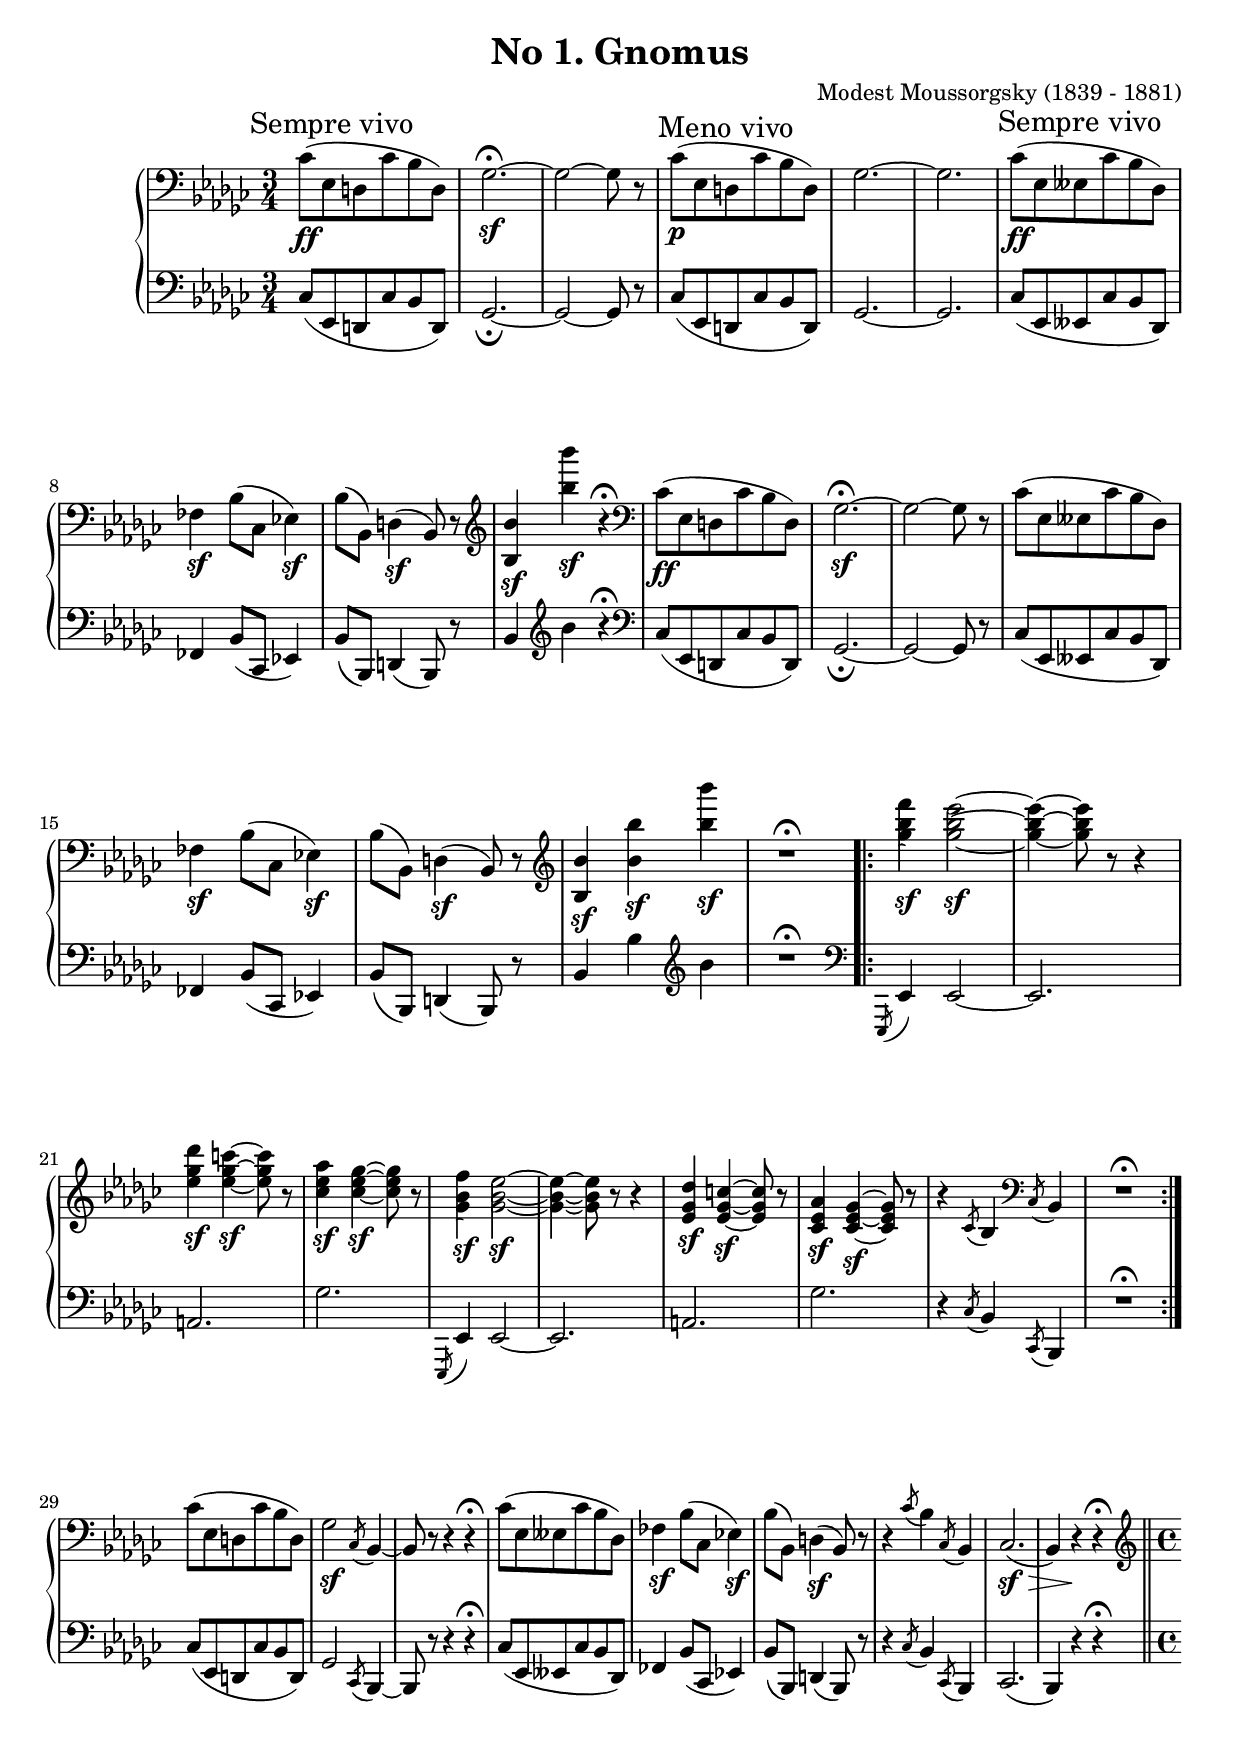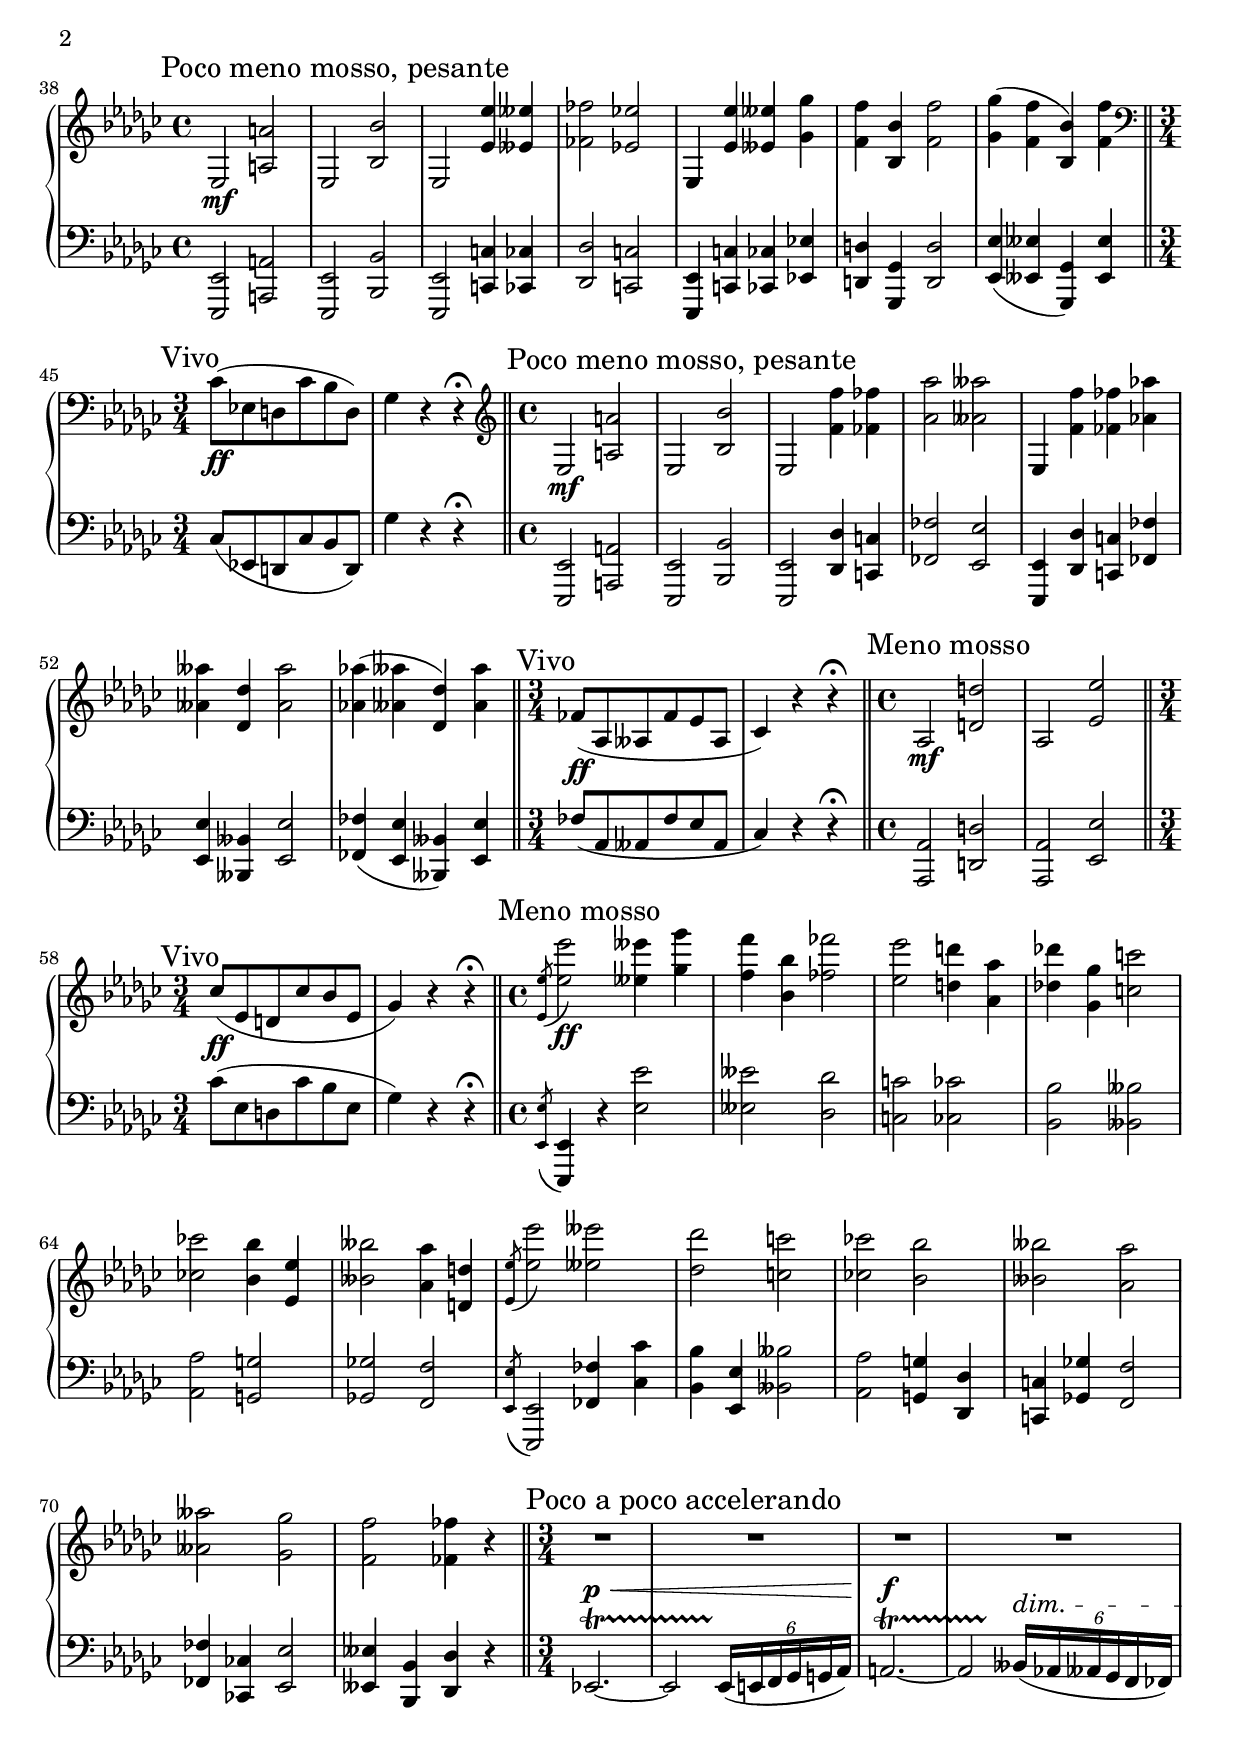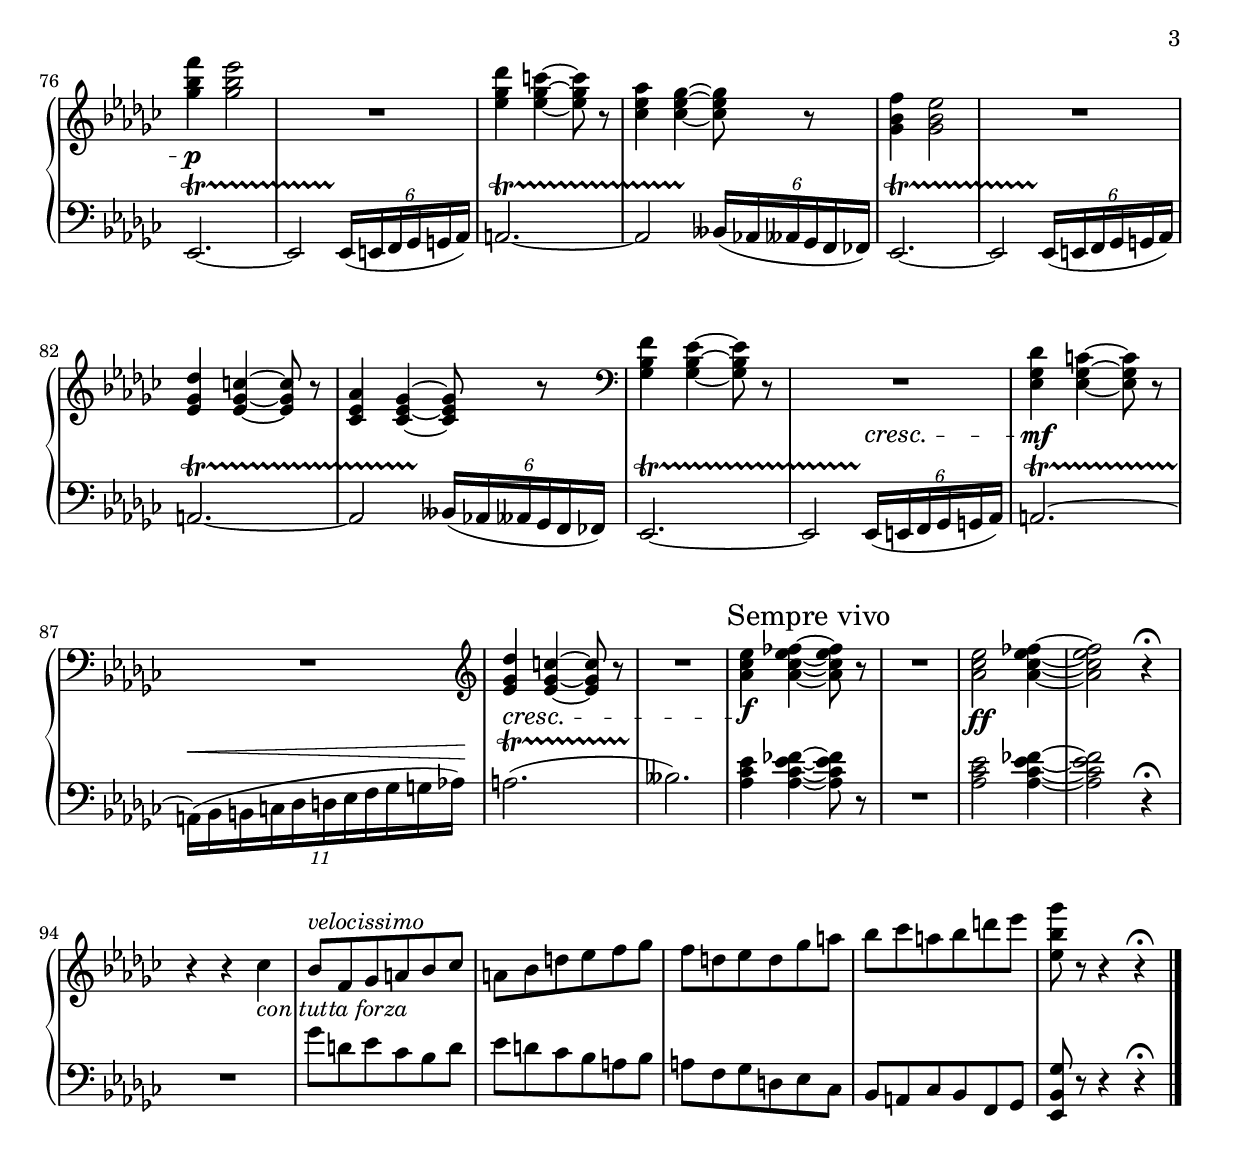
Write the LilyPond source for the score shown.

\version "2.18.2"
\language "english"

\header {
  title        = "No 1. Gnomus"
  composer     = "Modest Moussorgsky (1839 - 1881)"
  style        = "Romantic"
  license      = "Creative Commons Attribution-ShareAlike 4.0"
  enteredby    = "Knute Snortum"
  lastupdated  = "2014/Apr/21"
  date         = "1874"
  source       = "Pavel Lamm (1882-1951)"

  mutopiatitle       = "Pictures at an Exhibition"
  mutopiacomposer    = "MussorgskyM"
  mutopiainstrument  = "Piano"
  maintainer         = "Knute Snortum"
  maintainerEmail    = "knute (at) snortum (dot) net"
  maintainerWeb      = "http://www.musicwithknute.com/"
}

sempreVivo = {
  \once
  \override Score.RehearsalMark.self-alignment-X = #LEFT
  \mark "Sempre vivo" 
}
menoVivo = {
  \once
  \override Score.RehearsalMark.self-alignment-X = #LEFT
  \mark  "Meno vivo" 
}
pesante = {
  \once
  \override Score.RehearsalMark.self-alignment-X = #LEFT
  \mark  "Poco meno mosso, pesante" 
}
vivo = {
  \once
  \override Score.RehearsalMark.self-alignment-X = #LEFT
  \mark  "Vivo" 
}
menoMosso = {
  \once
  \override Score.RehearsalMark.self-alignment-X = #LEFT
  \mark  "Meno mosso" 
}
pocoAccel = {
  \once
  \override Score.RehearsalMark.self-alignment-X = #LEFT
  \mark "Poco a poco accelerando"
}
veloc = \markup { \italic "velocissimo" }
forza = \markup { \italic "con tutta forza" }

upper = {
  \time 3/4
  \clef bass
  \sempreVivo 
  | cf'8 ( \ff ef d cf' bf d )
  | gf2. ~ \sf \fermata
  | gf2 ~ gf8 r
  \menoVivo 
  | cf'8 ( \p ef d cf' bf d )
  | gf2. ~
  | gf2.
  \sempreVivo 
  | cf'8 ( \ff ef eff cf' bf df )
  
  \barNumberCheck #8
  
  | ff4 \sf bf8 ( cf ef4 ) \sf
  | bf8 ( bf, ) d4 ( \sf bf,8 ) r
  | \clef treble <bf bf'>4 \sf <bf'' bf'''> \sf r \fermata
  | \clef bass cf'8 ( \ff ef d cf' bf d )
  | gf2. ~ \sf \fermata
  | gf2 ~ gf8 r
  | cf'8 ( ef eff cf' bf df )
  | ff4 \sf bf8 ( cf ef4 ) \sf
  
  \barNumberCheck #16
  
  | bf8 ( bf, ) d4 ( \sf bf,8 ) r
  | \clef treble <bf bf'>4 \sf <bf' bf''> \sf <bf'' bf'''> \sf 
  | R2. \fermataMarkup
  
  \repeat volta 2 {
    | \acciaccatura s8 <gf'' bf'' f'''>4 \sf <gf'' bf'' ef'''>2 ~ \sf
    | q4 ~ q8 r r4 \break
    | <ef'' gf'' df'''>4 \sf <ef'' gf'' c'''> \sf ~ q8 r
    | <cf'' ef'' af''>4 \sf <cf'' ef'' gf''> \sf ~ q8 r
    | \acciaccatura s8 <gf' bf' f''>4 \sf <gf' bf' ef''>2 ~ \sf
    
    \barNumberCheck #24
    
    | q4 ~ q8 r r4
    | <ef' gf' df''>4 \sf <ef' gf' c''> \sf ~ q8 r
    | <cf' ef' af'>4 \sf <cf' ef' gf'> \sf ~ q8 r
    | r4 \acciaccatura cf'8 bf4 \clef bass \acciaccatura cf8 bf,4
    | R2. \fermataMarkup
  }
  \break
  
  \clef bass
  | cf'8 ( ef d cf' bf d )
  | gf2 \sf \acciaccatura cf8 bf,4 ~
  | bf,8 r r4 r4 \fermata
  
  \barNumberCheck #32
  
  | cf'8 ( ef eff cf' bf df )
  | ff4 \sf bf8 ( cf ef4 ) \sf
  | bf8 ( bf, ) d4 ( \sf bf,8 ) r
  | r4 \acciaccatura cf'8 bf4 \acciaccatura cf8 bf,4
  | cf2. \sf \> (
  | bf,4 ) r \! r \fermata \break
  
  \time 4/4
  \clef treble
  \bar "||"
  \pesante 
  | ef2 \mf <a a'>
  | ef2 <bf bf'>
  
  \barNumberCheck #40
  
  | ef2 <ef' ef''>4 <eff' eff''>
  | <ff' ff''>2 <ef' ef''>
  | ef4 <ef' ef''> <eff' eff''> <gf' gf''>
  | <f' f''>4 <bf bf'> <f' f''>2
  | <gf' gf''>4 ( <f' f''> <bf bf'> ) <f' f''> \break
  
  \clef bass
  \time 3/4
  \bar "||"
  \vivo 
  | cf'8 ( \ff ef d cf' bf d )
  | gf4 r r \fermata
  
  \clef treble
  \time 4/4
  \bar "||"
  \pesante 
  | ef2 \mf <a a'>
  
  \barNumberCheck #48
  
  | ef2 <bf bf'>
  | ef2 <f' f''>4 <ff' ff''>
  | <af' af''>2 <aff' aff''>
  | ef4 <f' f''> <ff' ff''> <af' af''>
  | <aff' aff''>4 <df' df''> <aff' aff''>2
  | <af' af''>4 ( <aff' aff''> <df' df''> ) <aff' aff''>
  
  \time 3/4
  \bar "||"
  \vivo 
  | ff'8 \ff ( af aff ff' ef' aff
  | cf'4 ) r r \fermata
  
  \barNumberCheck #56
  
  \time 4/4
  \bar "||"
  \menoMosso 
  | af2 \mf <d' d''>
  | af2 <ef' ef''>
  
  \time 3/4
  \bar "||"
  \vivo 
  | cf''8 \ff ( ef' d' cf'' bf' ef' 
  | gf'4 ) r r \fermata
  
  \time 4/4
  \bar "||"
  \menoMosso 
  | \acciaccatura <ef' ef''>8 <ef'' ef'''>2 \ff
    <eff'' eff'''>4 <gf'' gf'''>
  | <f'' f'''>4 <bf' bf''> <ff'' ff'''>2
  | <ef'' ef'''>2 <d'' d'''>4 <af' af''>
  | <df'' df'''>4 <gf' gf''> <c'' c'''>2
  
  \barNumberCheck #64
  
  | <cf'' cf'''>2 <bf' bf''>4 <ef' ef''>
  | <bff' bff''>2 <af' af''>4 <d' d''>
  | \acciaccatura <ef' ef''>8 <ef'' ef'''>2 <eff'' eff'''>
  | <df'' df'''>2 <c'' c'''>
  | <cf'' cf'''>2 <bf' bf''>
  | <bff' bff''>2 <af' af''>
  | <aff' aff''>2 <gf' gf''>
  | <f' f''>2 <ff' ff''>4 r
  
  \barNumberCheck #72
  
  \time 3/4
  \bar "||"
  \pocoAccel
  | R2. 
  | R2. * 3
  | <gf'' bf'' f'''>4 <gf'' bf'' ef'''>2
  | R2.
  | <ef'' gf'' df'''>4 <ef'' gf'' c'''> ~ q8 r
  | <cf'' ef'' af''>4 <cf'' ef'' gf''> ~ q8 r
  
  \barNumberCheck #80
  
  | <gf' bf' f''>4 <gf' bf' ef''>2
  | R2.
  | <ef' gf' df''>4 <ef' gf' c''> ~ q8 r
  | <cf' ef' af'>4 <cf' ef' gf'> ~ q8 r
  \clef bass
  | <gf bf f'>4 <gf bf ef'> ~ q8 r
  | R2.
  | <ef gf df'>4 <ef gf c'> ~ q8 r
  | R2.
  
  \barNumberCheck #88
  
  \clef treble
  | <ef' gf' df''>4 <ef' gf' c''> ~ q8 r
  | R2.
  \sempreVivo
  | <af' cf'' ef''>4 \f <af' cf'' ef'' ff''> ~ q8 r
  | R2.
  | <af' cf'' ef''>2 \ff <af' cf'' ef'' ff''>4 ~
  | q2 r4 \fermata
  \relative c'' {
    | r4 r cf _ \forza
    | bf8 ^ \veloc f gf a bf cf
    
    \barNumberCheck #96
    
    | a8 bf d ef f gf
    | f8 d ef d gf a
    | bf8 cf a bf d ef
    | <gf bf, ef,>8 r r4 r \fermata
    | \bar "|."
  }
}

lower = {
  \time 3/4
  \clef bass
  
  | cf8 ( ef, d, cf bf, d, )
  | gf,2. ~ _ \fermata
  | gf,2 ~ gf,8 r
  | cf8 ( ef, d, cf bf, d, )
  | gf,2. ~
  | gf,2.
  | cf8 ( ef, eff, cf bf, df, )
  
  \barNumberCheck #8
  
  | ff,4 bf,8 ( cf, ef,4 )
  | bf,8 ( bf,, ) d,4 ( bf,,8 ) r
  | bf,4 \clef treble bf' r \fermata
  | \clef bass cf8 ( ef, d, cf bf, d, )
  | gf,2. ~ _ \fermata
  | gf,2 ~ gf,8 r
  | cf8 ( ef, eff, cf bf, df, )
  | ff,4 bf,8 ( cf, ef,4 )
  
  \barNumberCheck #16
  
  | bf,8 ( bf,, ) d,4 ( bf,,8 ) r
  | bf,4 bf \clef treble bf'
  | R2. \fermataMarkup 
  \clef bass
  
  \repeat volta 2 {
    | \acciaccatura ef,,8 ef,4 ef,2 ~
    | ef,2.
    | a,2.
    | gf2.
    | \acciaccatura ef,,8 ef,4 ef,2 ~
    
    \barNumberCheck #24
    
    | ef,2.
    | a,2.
    | gf2.
    | r4 \acciaccatura cf8 bf,4 \acciaccatura cf,8 bf,,4
    | R2. \fermataMarkup
  }
  
  | cf8 ( ef, d, cf bf, d, )
  | gf,2 \acciaccatura cf,8 bf,,4 ~
  | bf,,8 r r4 r \fermata
  
  \barNumberCheck #32
  
  | cf8 ( ef, eff, cf bf, df, )
  | ff,4 bf,8 ( cf, ef,4 )
  | bf,8 ( bf,, ) d,4 ( bf,,8 ) r
  | r4 \acciaccatura cf8 bf,4 \acciaccatura cf,8 bf,,4
  | cf,2. (
  | bf,,4 ) r r \fermata 
  
  \time 4/4
  | <ef, ef,,>2 <a, a,,>
  | <ef, ef,,>2 <bf, bf,,>
  
  \barNumberCheck #40
  
  | <ef, ef,,>2 <c c,>4 <cf cf,>
  | <df df,>2 <c c,>
  | <ef, ef,,>4 <c c,> <cf cf,> <ef ef,>
  | <d d,>4 <gf, gf,,> <d d,>2
  | <ef ef,>4 ( <eff eff,> <gf, gf,,> ) <eff eff,>
  
  \time 3/4
  | cf8 ( ef, d, cf bf, d, )
  | gf4 r r \fermata
  
  \time 4/4
  | <ef, ef,,>2 <a, a,,>
  
  \barNumberCheck #48
  
  | <ef, ef,,>2 <bf, bf,,>
  | <ef, ef,,>2 <df df,>4 <c c,>
  | <ff ff,>2 <ef ef,>
  | <ef, ef,,>4 <df df,> <c c,> <ff ff,>
  | <ef ef,>4 <bff, bff,,> <ef ef,>2
  | <ff ff,>4 ( <ef ef,> <bff, bff,,> ) <ef ef,>
  
  \time 3/4
  | ff8 ( af, aff, ff ef aff,
  | cf4 ) r r \fermata
  
  \barNumberCheck #56
  
  \time 4/4
  | <af, af,,>2 <d d,>
  | <af, af,,>2 <ef ef,>
  
  \time 3/4
  | cf'8 ( ef d cf' bf ef 
  | gf4 ) r r \fermata
  
  \time 4/4
  | \acciaccatura <ef ef,>8 <ef, ef,,>4 r <ef' ef>2
  | <eff' eff>2 <df' df>
  | <c' c>2 <cf cf'>
  | <bf bf,>2 <bff bff,>
  
  \barNumberCheck #64
  
  | <af af,>2 <g g,>
  | <gf gf,>2 <f f,>
  | \acciaccatura <ef ef,>8 <ef, ef,,>2 <ff ff,>4 <cf cf'>
  | <bf bf,>4 <ef ef,> <bff bff,>2
  | <af af,>2 <g g,>4 <df df,>
  | <c c,>4 <gf gf,> <f f,>2
  | <ff ff,>4 <cf cf,> <ef ef,>2
  | <eff eff,>4 <bf, bf,,> <df df,> r
  
  \barNumberCheck #72
  
  \time 3/4
  | ef,2. ^ \p \startTrillSpan ^ \< ~
  | ef,2 \tuplet 6/4 { 
    ef,16 \stopTrillSpan ( [ e, f, gf, g, af, \! ] ) 
  }
  | a,2. ^ \f \startTrillSpan ~
  | a,2 \tuplet 6/4 {
    bff,16 ^ \dim \stopTrillSpan ( [ af, aff, gf, f, ff, ] )
  }
  | ef,2. ^ \p \startTrillSpan  ~
  | ef,2 \tuplet 6/4 { 
    ef,16 \stopTrillSpan ( [ e, f, gf, g, af, ] ) 
  }
  | a,2. \startTrillSpan ~
  | a,2 \tuplet 6/4 {
    bff,16 \stopTrillSpan ( [ af, aff, gf, f, ff, ] )
  }
  
  \barNumberCheck #80
  
  | ef,2. \startTrillSpan  ~
  | ef,2 \tuplet 6/4 { 
    ef,16 \stopTrillSpan ( [ e, f, gf, g, af, ] ) 
  }
  | a,2. \startTrillSpan ~
  | a,2 \tuplet 6/4 {
    bff,16 \stopTrillSpan ( [ af, aff, gf, f, ff, ] )
  }
  | ef,2. \startTrillSpan  ~
  | ef,2 \tuplet 6/4 { 
    ef,16 ^ \cresc \stopTrillSpan ( [ e, f, gf, g, af, ] ) 
  }
  | a,2. ^ \mf \startTrillSpan ~
  | \tuplet 11/12 {  
    a,16 ^ \< \stopTrillSpan ( [ bf, b, c df d ef f gf g af \! ] ) 
  }
  
  \barNumberCheck #88
  
  | a2. ^ \cresc \startTrillSpan (
  | bff2. ) \stopTrillSpan
  | <af cf' ef'>4 \! <af cf' ef' ff'> ~ q8 r
  | R2.
  | <af cf' ef'>2 <af cf' ef' ff'>4 ~
  | q2 r4 \fermata
  \relative c'' {
    | R2.
    | gf8 d ef cf bf d
    
    \barNumberCheck #96
    
    | ef8 d cf bf a bf
    | a8 f gf d ef cf
    | bf8 a cf bf f gf
    | <ef bf' gf'>8 r r4 r \fermata
  }
}

global = {
  \key ef \minor
  \accidentalStyle piano
}

\score {
  \new PianoStaff 
  <<
    \new Staff = "up" {
      \global
      \upper
    }
    \new Staff = "down" {
      \global
      \lower
    }
  >>
  \layout {
  }
  \midi {
    \tempo 4 = 88
  }
}
